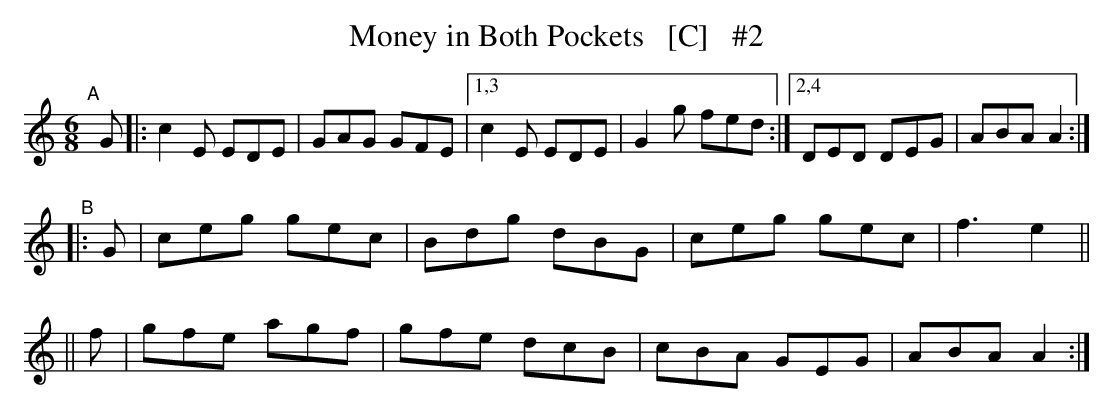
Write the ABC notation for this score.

X:1
T: Money in Both Pockets   [C]   #2
M: 6/8
L: 1/8
K: C
"^A"[|] G \
|: c2E EDE | GAG GFE |[1,3 c2E EDE | G2g fed \
                    :|[2,4 DED DEG | ABA A2 :|
"^B"\
|: G | ceg gec | Bdg dBG | ceg gec | f3  e2 ||
|| f | gfe agf | gfe dcB | cBA GEG | ABA A2 :|
